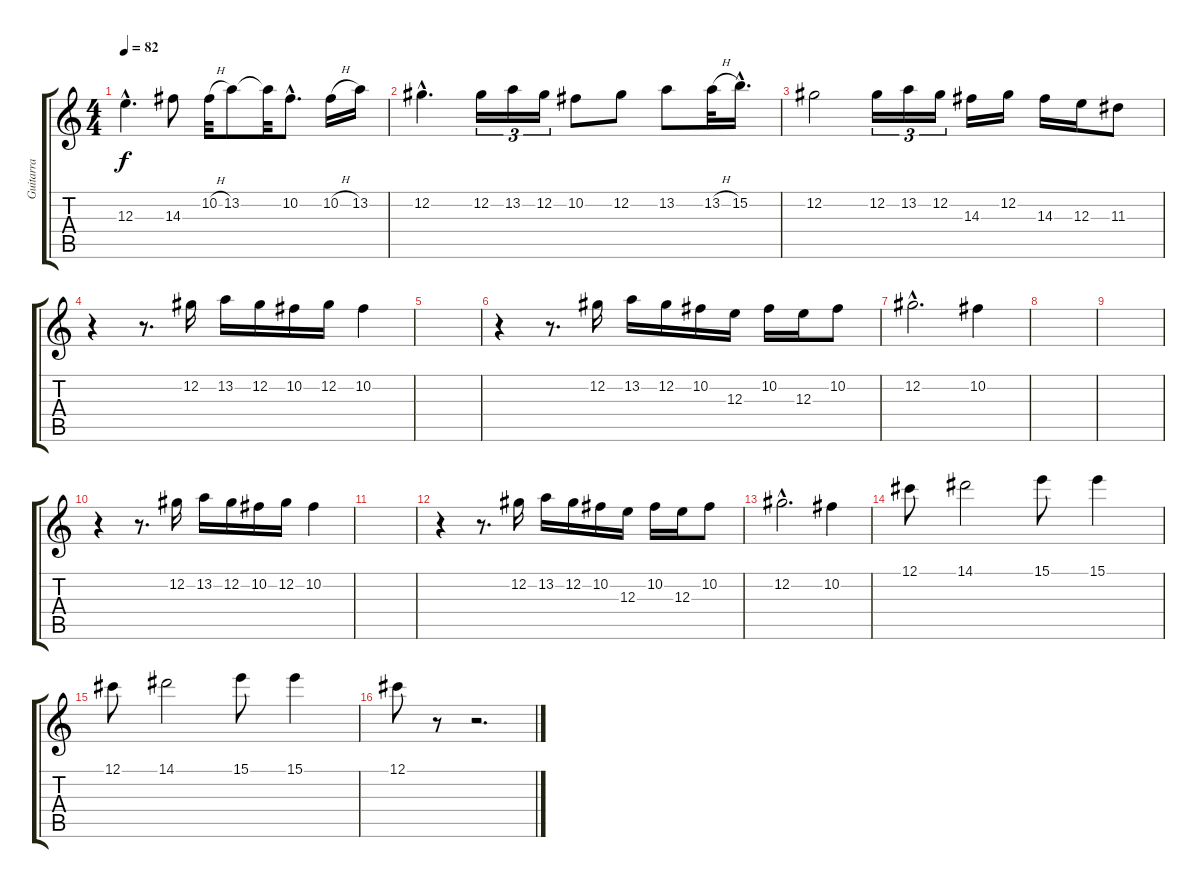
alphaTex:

\track ("Guitarra" "Guitarra") {instrument distortionguitar}
\staff {score tabs}
\tuning (Db4 Ab3 E3 B2 Gb2 Db2) {hide}
\ts (4 4)
\tempo 82
\clef g2
\ks c
12.3{hac}.4{d dy f} 14.3.8 10.2{h}.32 13.2.8 13.2{t}.32 10.2{hac}.8{d} 10.2{h}.16 13.2.16 |
12.2{hac}.4{d} 12.2.16{tu (3 2)} 13.2.16{tu (3 2)} 12.2.16{tu (3 2)} 10.2.8 12.2.8 13.2.8 13.2{h}.32 15.2{hac}.16{d} |
12.2.2 12.2.16{tu (3 2)} 13.2.16{tu (3 2)} 12.2.16{tu (3 2)} 14.3.16 12.2.16 14.3.16 12.3.16 11.3.8 |
r.4 r.8{d} 12.2.16 13.2.16 12.2.16 10.2.16 12.2.16 10.2.4 |
|
r.4 r.8{d} 12.2.16 13.2.16 12.2.16 10.2.16 12.3.16 10.2.16 12.3.16 10.2.8 |
12.2{hac}.2{d} 10.2.4 |
|
|
r.4 r.8{d} 12.2.16 13.2.16 12.2.16 10.2.16 12.2.16 10.2.4 |
|
r.4 r.8{d} 12.2.16 13.2.16 12.2.16 10.2.16 12.3.16 10.2.16 12.3.16 10.2.8 |
12.2{hac}.2{d} 10.2.4 |
12.1.8{instrument stringensemble1} 14.1.2 15.1.8 15.1.4 |
12.1.8 14.1.2 15.1.8 15.1.4 |
12.1.8 r.8 r.2{d instrument distortionguitar}
